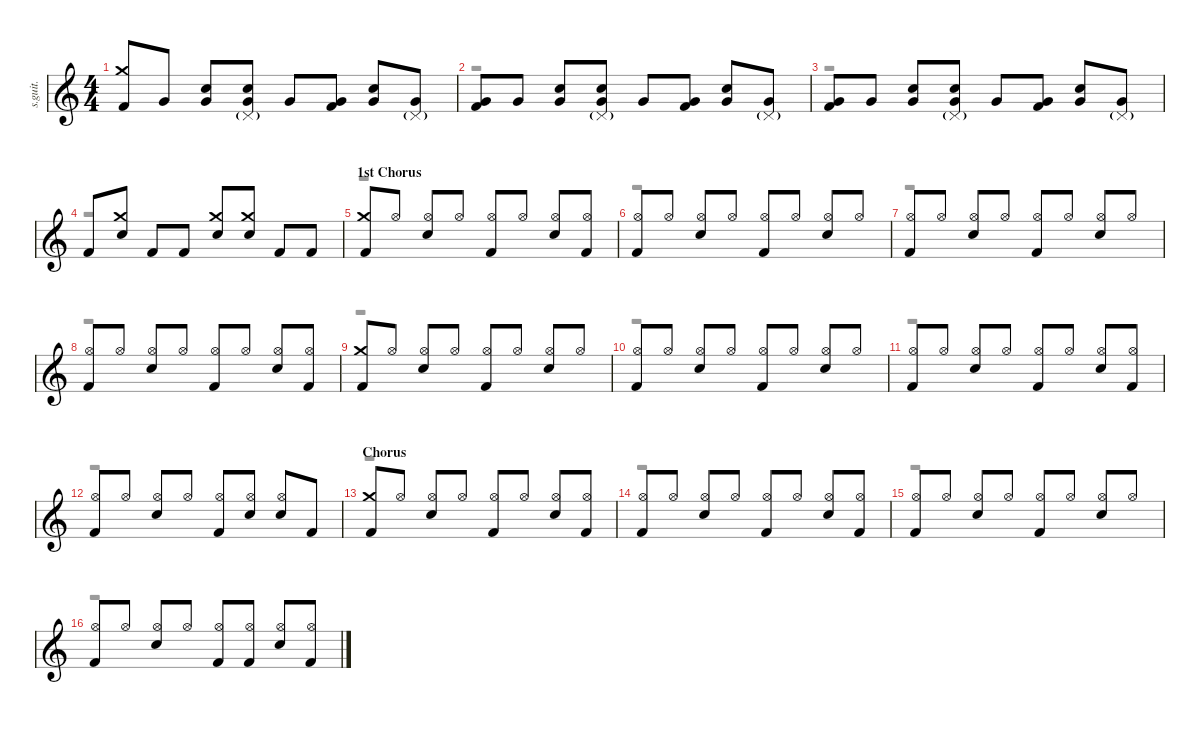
\defaultSystemsLayout 4
\hideDynamics
\bracketExtendMode nobrackets
\track ("Ronnie Vannucci Jr. - Drums" "s.guit.") {instrument percussion}
\staff {score}
\articulation defaults
\voice
\ts (4 4)
\tempo (148 hide)
\clef g2
\ks c
("Crash medium (hit)" "Kick (hit) 2").8{lyrics (0 "") lyrics (1 "") lyrics (2 "") lyrics (3 "") lyrics (4 "") dy ff} "Very Low Tom (hit)".8{lyrics (0 "") lyrics (1 "") lyrics (2 "") lyrics (3 "") lyrics (4 "")} ("Very Low Tom (hit)" "Electric Snare (hit)").8{lyrics (0 "") lyrics (1 "") lyrics (2 "") lyrics (3 "") lyrics (4 "")} ("Very Low Tom (hit)" "Pedal Hi-Hat (hit)"{g} "Electric Snare (hit)").8{lyrics (0 "") lyrics (1 "") lyrics (2 "") lyrics (3 "") lyrics (4 "")} "Very Low Tom (hit)".8{lyrics (0 "") lyrics (1 "") lyrics (2 "") lyrics (3 "") lyrics (4 "")} ("Very Low Tom (hit)" "Kick (hit) 2").8{lyrics (0 "") lyrics (1 "") lyrics (2 "") lyrics (3 "") lyrics (4 "")} ("Very Low Tom (hit)" "Electric Snare (hit)").8{lyrics (0 "") lyrics (1 "") lyrics (2 "") lyrics (3 "") lyrics (4 "")} ("Very Low Tom (hit)" "Pedal Hi-Hat (hit)"{g}).8{lyrics (0 "") lyrics (1 "") lyrics (2 "") lyrics (3 "") lyrics (4 "")} |
("Very Low Tom (hit)" "Kick (hit) 2").8{lyrics (0 "") lyrics (1 "") lyrics (2 "") lyrics (3 "") lyrics (4 "")} "Very Low Tom (hit)".8{lyrics (0 "") lyrics (1 "") lyrics (2 "") lyrics (3 "") lyrics (4 "")} ("Very Low Tom (hit)" "Electric Snare (hit)").8{lyrics (0 "") lyrics (1 "") lyrics (2 "") lyrics (3 "") lyrics (4 "")} ("Very Low Tom (hit)" "Pedal Hi-Hat (hit)"{g} "Electric Snare (hit)").8{lyrics (0 "") lyrics (1 "") lyrics (2 "") lyrics (3 "") lyrics (4 "")} "Very Low Tom (hit)".8{lyrics (0 "") lyrics (1 "") lyrics (2 "") lyrics (3 "") lyrics (4 "")} ("Very Low Tom (hit)" "Kick (hit) 2").8{lyrics (0 "") lyrics (1 "") lyrics (2 "") lyrics (3 "") lyrics (4 "")} ("Very Low Tom (hit)" "Electric Snare (hit)").8{lyrics (0 "") lyrics (1 "") lyrics (2 "") lyrics (3 "") lyrics (4 "")} ("Very Low Tom (hit)" "Pedal Hi-Hat (hit)"{g}).8{lyrics (0 "") lyrics (1 "") lyrics (2 "") lyrics (3 "") lyrics (4 "")} |
("Very Low Tom (hit)" "Kick (hit) 2").8{lyrics (0 "") lyrics (1 "") lyrics (2 "") lyrics (3 "") lyrics (4 "")} "Very Low Tom (hit)".8{lyrics (0 "") lyrics (1 "") lyrics (2 "") lyrics (3 "") lyrics (4 "")} ("Very Low Tom (hit)" "Electric Snare (hit)").8{lyrics (0 "") lyrics (1 "") lyrics (2 "") lyrics (3 "") lyrics (4 "")} ("Very Low Tom (hit)" "Pedal Hi-Hat (hit)"{g} "Electric Snare (hit)").8{lyrics (0 "") lyrics (1 "") lyrics (2 "") lyrics (3 "") lyrics (4 "")} "Very Low Tom (hit)".8{lyrics (0 "") lyrics (1 "") lyrics (2 "") lyrics (3 "") lyrics (4 "")} ("Very Low Tom (hit)" "Kick (hit) 2").8{lyrics (0 "") lyrics (1 "") lyrics (2 "") lyrics (3 "") lyrics (4 "")} ("Very Low Tom (hit)" "Electric Snare (hit)").8{lyrics (0 "") lyrics (1 "") lyrics (2 "") lyrics (3 "") lyrics (4 "")} ("Very Low Tom (hit)" "Pedal Hi-Hat (hit)"{g}).8{lyrics (0 "") lyrics (1 "") lyrics (2 "") lyrics (3 "") lyrics (4 "")} |
"Kick (hit) 2".8{lyrics (0 "") lyrics (1 "") lyrics (2 "") lyrics (3 "") lyrics (4 "")} ("Crash medium (hit)" "Electric Snare (hit)").8{lyrics (0 "") lyrics (1 "") lyrics (2 "") lyrics (3 "") lyrics (4 "")} "Kick (hit) 2".8{lyrics (0 "") lyrics (1 "") lyrics (2 "") lyrics (3 "") lyrics (4 "")} "Kick (hit) 2".8{lyrics (0 "") lyrics (1 "") lyrics (2 "") lyrics (3 "") lyrics (4 "")} ("Crash medium (hit)" "Electric Snare (hit)").8{lyrics (0 "") lyrics (1 "") lyrics (2 "") lyrics (3 "") lyrics (4 "")} ("Crash medium (hit)" "Electric Snare (hit)").8{lyrics (0 "") lyrics (1 "") lyrics (2 "") lyrics (3 "") lyrics (4 "")} "Kick (hit) 2".8{lyrics (0 "") lyrics (1 "") lyrics (2 "") lyrics (3 "") lyrics (4 "")} "Kick (hit) 2".8{lyrics (0 "") lyrics (1 "") lyrics (2 "") lyrics (3 "") lyrics (4 "")} |
\section ("" "1st Chorus")
("Crash medium (hit)" "Kick (hit) 2").8{lyrics (0 "") lyrics (1 "") lyrics (2 "") lyrics (3 "") lyrics (4 "") dy f} "Hi-Hat (open)".8{lyrics (0 "") lyrics (1 "") lyrics (2 "") lyrics (3 "") lyrics (4 "")} ("Hi-Hat (open)" "Electric Snare (hit)").8{lyrics (0 "") lyrics (1 "") lyrics (2 "") lyrics (3 "") lyrics (4 "")} "Hi-Hat (open)".8{lyrics (0 "") lyrics (1 "") lyrics (2 "") lyrics (3 "") lyrics (4 "")} ("Hi-Hat (open)" "Kick (hit) 2").8{lyrics (0 "") lyrics (1 "") lyrics (2 "") lyrics (3 "") lyrics (4 "")} "Hi-Hat (open)".8{lyrics (0 "") lyrics (1 "") lyrics (2 "") lyrics (3 "") lyrics (4 "")} ("Hi-Hat (open)" "Electric Snare (hit)").8{lyrics (0 "") lyrics (1 "") lyrics (2 "") lyrics (3 "") lyrics (4 "")} ("Hi-Hat (open)" "Kick (hit) 2").8{lyrics (0 "") lyrics (1 "") lyrics (2 "") lyrics (3 "") lyrics (4 "")} |
("Hi-Hat (open)" "Kick (hit) 2").8{lyrics (0 "") lyrics (1 "") lyrics (2 "") lyrics (3 "") lyrics (4 "")} "Hi-Hat (open)".8{lyrics (0 "") lyrics (1 "") lyrics (2 "") lyrics (3 "") lyrics (4 "")} ("Hi-Hat (open)" "Electric Snare (hit)").8{lyrics (0 "") lyrics (1 "") lyrics (2 "") lyrics (3 "") lyrics (4 "")} "Hi-Hat (open)".8{lyrics (0 "") lyrics (1 "") lyrics (2 "") lyrics (3 "") lyrics (4 "")} ("Hi-Hat (open)" "Kick (hit) 2").8{lyrics (0 "") lyrics (1 "") lyrics (2 "") lyrics (3 "") lyrics (4 "")} "Hi-Hat (open)".8{lyrics (0 "") lyrics (1 "") lyrics (2 "") lyrics (3 "") lyrics (4 "")} ("Hi-Hat (open)" "Electric Snare (hit)").8{lyrics (0 "") lyrics (1 "") lyrics (2 "") lyrics (3 "") lyrics (4 "")} "Hi-Hat (open)".8{lyrics (0 "") lyrics (1 "") lyrics (2 "") lyrics (3 "") lyrics (4 "")} |
("Hi-Hat (open)" "Kick (hit) 2").8{lyrics (0 "") lyrics (1 "") lyrics (2 "") lyrics (3 "") lyrics (4 "")} "Hi-Hat (open)".8{lyrics (0 "") lyrics (1 "") lyrics (2 "") lyrics (3 "") lyrics (4 "")} ("Hi-Hat (open)" "Electric Snare (hit)").8{lyrics (0 "") lyrics (1 "") lyrics (2 "") lyrics (3 "") lyrics (4 "")} "Hi-Hat (open)".8{lyrics (0 "") lyrics (1 "") lyrics (2 "") lyrics (3 "") lyrics (4 "")} ("Hi-Hat (open)" "Kick (hit) 2").8{lyrics (0 "") lyrics (1 "") lyrics (2 "") lyrics (3 "") lyrics (4 "")} "Hi-Hat (open)".8{lyrics (0 "") lyrics (1 "") lyrics (2 "") lyrics (3 "") lyrics (4 "")} ("Hi-Hat (open)" "Electric Snare (hit)").8{lyrics (0 "") lyrics (1 "") lyrics (2 "") lyrics (3 "") lyrics (4 "")} "Hi-Hat (open)".8{lyrics (0 "") lyrics (1 "") lyrics (2 "") lyrics (3 "") lyrics (4 "")} |
("Hi-Hat (open)" "Kick (hit) 2").8{lyrics (0 "") lyrics (1 "") lyrics (2 "") lyrics (3 "") lyrics (4 "")} "Hi-Hat (open)".8{lyrics (0 "") lyrics (1 "") lyrics (2 "") lyrics (3 "") lyrics (4 "")} ("Hi-Hat (open)" "Electric Snare (hit)").8{lyrics (0 "") lyrics (1 "") lyrics (2 "") lyrics (3 "") lyrics (4 "")} "Hi-Hat (open)".8{lyrics (0 "") lyrics (1 "") lyrics (2 "") lyrics (3 "") lyrics (4 "")} ("Hi-Hat (open)" "Kick (hit) 2").8{lyrics (0 "") lyrics (1 "") lyrics (2 "") lyrics (3 "") lyrics (4 "")} "Hi-Hat (open)".8{lyrics (0 "") lyrics (1 "") lyrics (2 "") lyrics (3 "") lyrics (4 "")} ("Hi-Hat (open)" "Electric Snare (hit)").8{lyrics (0 "") lyrics (1 "") lyrics (2 "") lyrics (3 "") lyrics (4 "")} ("Hi-Hat (open)" "Kick (hit) 2").8{lyrics (0 "") lyrics (1 "") lyrics (2 "") lyrics (3 "") lyrics (4 "")} |
("Crash medium (hit)" "Kick (hit) 2").8{lyrics (0 "") lyrics (1 "") lyrics (2 "") lyrics (3 "") lyrics (4 "")} "Hi-Hat (open)".8{lyrics (0 "") lyrics (1 "") lyrics (2 "") lyrics (3 "") lyrics (4 "")} ("Hi-Hat (open)" "Electric Snare (hit)").8{lyrics (0 "") lyrics (1 "") lyrics (2 "") lyrics (3 "") lyrics (4 "")} "Hi-Hat (open)".8{lyrics (0 "") lyrics (1 "") lyrics (2 "") lyrics (3 "") lyrics (4 "")} ("Hi-Hat (open)" "Kick (hit) 2").8{lyrics (0 "") lyrics (1 "") lyrics (2 "") lyrics (3 "") lyrics (4 "")} "Hi-Hat (open)".8{lyrics (0 "") lyrics (1 "") lyrics (2 "") lyrics (3 "") lyrics (4 "")} ("Hi-Hat (open)" "Electric Snare (hit)").8{lyrics (0 "") lyrics (1 "") lyrics (2 "") lyrics (3 "") lyrics (4 "")} "Hi-Hat (open)".8{lyrics (0 "") lyrics (1 "") lyrics (2 "") lyrics (3 "") lyrics (4 "")} |
("Hi-Hat (open)" "Kick (hit) 2").8{lyrics (0 "") lyrics (1 "") lyrics (2 "") lyrics (3 "") lyrics (4 "")} "Hi-Hat (open)".8{lyrics (0 "") lyrics (1 "") lyrics (2 "") lyrics (3 "") lyrics (4 "")} ("Hi-Hat (open)" "Electric Snare (hit)").8{lyrics (0 "") lyrics (1 "") lyrics (2 "") lyrics (3 "") lyrics (4 "")} "Hi-Hat (open)".8{lyrics (0 "") lyrics (1 "") lyrics (2 "") lyrics (3 "") lyrics (4 "")} ("Hi-Hat (open)" "Kick (hit) 2").8{lyrics (0 "") lyrics (1 "") lyrics (2 "") lyrics (3 "") lyrics (4 "")} "Hi-Hat (open)".8{lyrics (0 "") lyrics (1 "") lyrics (2 "") lyrics (3 "") lyrics (4 "")} ("Hi-Hat (open)" "Electric Snare (hit)").8{lyrics (0 "") lyrics (1 "") lyrics (2 "") lyrics (3 "") lyrics (4 "")} "Hi-Hat (open)".8{lyrics (0 "") lyrics (1 "") lyrics (2 "") lyrics (3 "") lyrics (4 "")} |
("Hi-Hat (open)" "Kick (hit) 2").8{lyrics (0 "") lyrics (1 "") lyrics (2 "") lyrics (3 "") lyrics (4 "")} "Hi-Hat (open)".8{lyrics (0 "") lyrics (1 "") lyrics (2 "") lyrics (3 "") lyrics (4 "")} ("Hi-Hat (open)" "Electric Snare (hit)").8{lyrics (0 "") lyrics (1 "") lyrics (2 "") lyrics (3 "") lyrics (4 "")} "Hi-Hat (open)".8{lyrics (0 "") lyrics (1 "") lyrics (2 "") lyrics (3 "") lyrics (4 "")} ("Hi-Hat (open)" "Kick (hit) 2").8{lyrics (0 "") lyrics (1 "") lyrics (2 "") lyrics (3 "") lyrics (4 "")} "Hi-Hat (open)".8{lyrics (0 "") lyrics (1 "") lyrics (2 "") lyrics (3 "") lyrics (4 "")} ("Hi-Hat (open)" "Electric Snare (hit)").8{lyrics (0 "") lyrics (1 "") lyrics (2 "") lyrics (3 "") lyrics (4 "")} ("Hi-Hat (open)" "Kick (hit) 2").8{lyrics (0 "") lyrics (1 "") lyrics (2 "") lyrics (3 "") lyrics (4 "")} |
("Hi-Hat (open)" "Kick (hit) 2").8{lyrics (0 "") lyrics (1 "") lyrics (2 "") lyrics (3 "") lyrics (4 "")} "Hi-Hat (open)".8{lyrics (0 "") lyrics (1 "") lyrics (2 "") lyrics (3 "") lyrics (4 "")} ("Hi-Hat (open)" "Electric Snare (hit)").8{lyrics (0 "") lyrics (1 "") lyrics (2 "") lyrics (3 "") lyrics (4 "")} "Hi-Hat (open)".8{lyrics (0 "") lyrics (1 "") lyrics (2 "") lyrics (3 "") lyrics (4 "")} ("Hi-Hat (open)" "Kick (hit) 2").8{lyrics (0 "") lyrics (1 "") lyrics (2 "") lyrics (3 "") lyrics (4 "")} ("Hi-Hat (open)" "Electric Snare (hit)").8{lyrics (0 "") lyrics (1 "") lyrics (2 "") lyrics (3 "") lyrics (4 "")} ("Hi-Hat (open)" "Electric Snare (hit)").8{lyrics (0 "") lyrics (1 "") lyrics (2 "") lyrics (3 "") lyrics (4 "")} "Kick (hit) 2".8{lyrics (0 "") lyrics (1 "") lyrics (2 "") lyrics (3 "") lyrics (4 "")} |
\section ("" "Chorus")
("Crash medium (hit)" "Kick (hit) 2").8{lyrics (0 "") lyrics (1 "") lyrics (2 "") lyrics (3 "") lyrics (4 "")} "Hi-Hat (open)".8{lyrics (0 "") lyrics (1 "") lyrics (2 "") lyrics (3 "") lyrics (4 "")} ("Hi-Hat (open)" "Electric Snare (hit)").8{lyrics (0 "") lyrics (1 "") lyrics (2 "") lyrics (3 "") lyrics (4 "")} "Hi-Hat (open)".8{lyrics (0 "") lyrics (1 "") lyrics (2 "") lyrics (3 "") lyrics (4 "")} ("Hi-Hat (open)" "Kick (hit) 2").8{lyrics (0 "") lyrics (1 "") lyrics (2 "") lyrics (3 "") lyrics (4 "")} "Hi-Hat (open)".8{lyrics (0 "") lyrics (1 "") lyrics (2 "") lyrics (3 "") lyrics (4 "")} ("Hi-Hat (open)" "Electric Snare (hit)").8{lyrics (0 "") lyrics (1 "") lyrics (2 "") lyrics (3 "") lyrics (4 "")} ("Hi-Hat (open)" "Kick (hit) 2").8{lyrics (0 "") lyrics (1 "") lyrics (2 "") lyrics (3 "") lyrics (4 "")} |
("Hi-Hat (open)" "Kick (hit) 2").8{lyrics (0 "") lyrics (1 "") lyrics (2 "") lyrics (3 "") lyrics (4 "")} "Hi-Hat (open)".8{lyrics (0 "") lyrics (1 "") lyrics (2 "") lyrics (3 "") lyrics (4 "")} ("Hi-Hat (open)" "Electric Snare (hit)").8{lyrics (0 "") lyrics (1 "") lyrics (2 "") lyrics (3 "") lyrics (4 "")} "Hi-Hat (open)".8{lyrics (0 "") lyrics (1 "") lyrics (2 "") lyrics (3 "") lyrics (4 "")} ("Hi-Hat (open)" "Kick (hit) 2").8{lyrics (0 "") lyrics (1 "") lyrics (2 "") lyrics (3 "") lyrics (4 "")} "Hi-Hat (open)".8{lyrics (0 "") lyrics (1 "") lyrics (2 "") lyrics (3 "") lyrics (4 "")} ("Hi-Hat (open)" "Electric Snare (hit)").8{lyrics (0 "") lyrics (1 "") lyrics (2 "") lyrics (3 "") lyrics (4 "")} ("Hi-Hat (open)" "Kick (hit) 2").8{lyrics (0 "") lyrics (1 "") lyrics (2 "") lyrics (3 "") lyrics (4 "")} |
("Hi-Hat (open)" "Kick (hit) 2").8{lyrics (0 "") lyrics (1 "") lyrics (2 "") lyrics (3 "") lyrics (4 "")} "Hi-Hat (open)".8{lyrics (0 "") lyrics (1 "") lyrics (2 "") lyrics (3 "") lyrics (4 "")} ("Hi-Hat (open)" "Electric Snare (hit)").8{lyrics (0 "") lyrics (1 "") lyrics (2 "") lyrics (3 "") lyrics (4 "")} "Hi-Hat (open)".8{lyrics (0 "") lyrics (1 "") lyrics (2 "") lyrics (3 "") lyrics (4 "")} ("Hi-Hat (open)" "Kick (hit) 2").8{lyrics (0 "") lyrics (1 "") lyrics (2 "") lyrics (3 "") lyrics (4 "")} "Hi-Hat (open)".8{lyrics (0 "") lyrics (1 "") lyrics (2 "") lyrics (3 "") lyrics (4 "")} ("Hi-Hat (open)" "Electric Snare (hit)").8{lyrics (0 "") lyrics (1 "") lyrics (2 "") lyrics (3 "") lyrics (4 "")} "Hi-Hat (open)".8{lyrics (0 "") lyrics (1 "") lyrics (2 "") lyrics (3 "") lyrics (4 "")} |
("Hi-Hat (open)" "Kick (hit) 2").8{lyrics (0 "") lyrics (1 "") lyrics (2 "") lyrics (3 "") lyrics (4 "")} "Hi-Hat (open)".8{lyrics (0 "") lyrics (1 "") lyrics (2 "") lyrics (3 "") lyrics (4 "")} ("Hi-Hat (open)" "Electric Snare (hit)").8{lyrics (0 "") lyrics (1 "") lyrics (2 "") lyrics (3 "") lyrics (4 "")} "Hi-Hat (open)".8{lyrics (0 "") lyrics (1 "") lyrics (2 "") lyrics (3 "") lyrics (4 "")} ("Hi-Hat (open)" "Kick (hit) 2").8{lyrics (0 "") lyrics (1 "") lyrics (2 "") lyrics (3 "") lyrics (4 "")} ("Hi-Hat (open)" "Kick (hit) 2").8{lyrics (0 "") lyrics (1 "") lyrics (2 "") lyrics (3 "") lyrics (4 "")} ("Hi-Hat (open)" "Electric Snare (hit)").8{lyrics (0 "") lyrics (1 "") lyrics (2 "") lyrics (3 "") lyrics (4 "")} ("Hi-Hat (open)" "Kick (hit) 2").8{lyrics (0 "") lyrics (1 "") lyrics (2 "") lyrics (3 "") lyrics (4 "")}
\voice
\clef g2
\ottava regular
\simile none
\ks c
r.1{dy f} |
r.1 |
r.1 |
r.1 |
r.1 |
r.1 |
r.1 |
r.1 |
r.1 |
r.1 |
r.1 |
r.1 |
r.1 |
r.1 |
r.1 |
r.1
